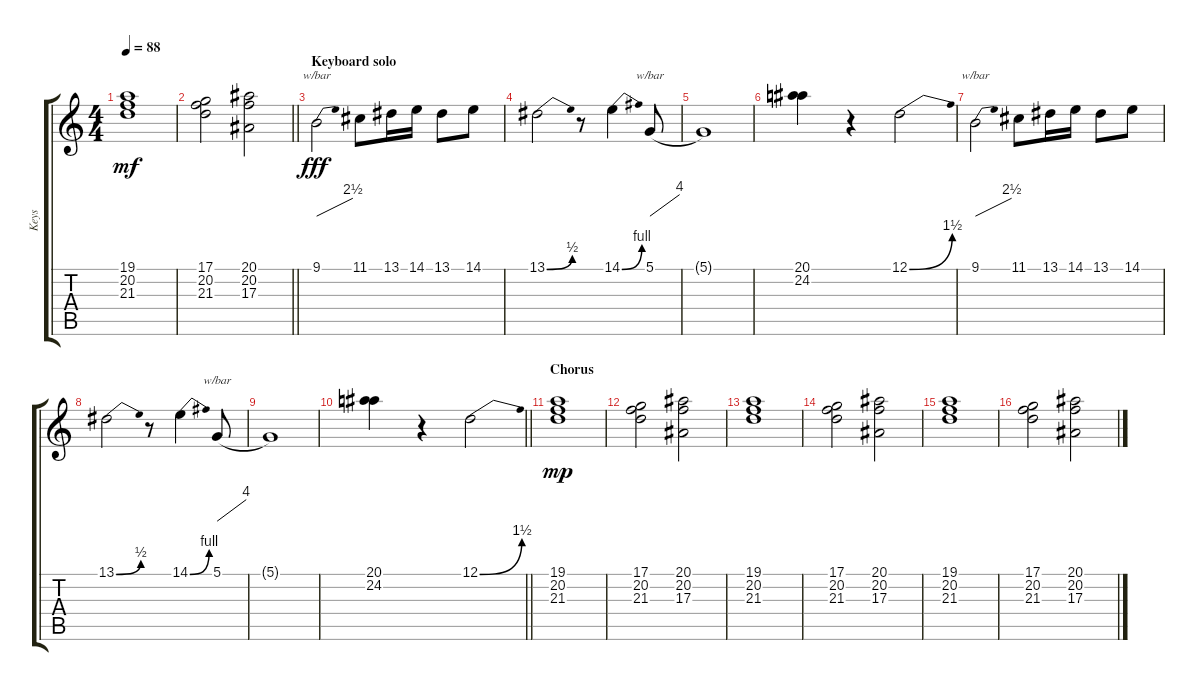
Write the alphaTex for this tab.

\track ("Keys" "Keys") {instrument choiraahs}
\staff {score tabs}
\tuning (D4 A3 F3 C3 G2 C2) {hide}
\ts (4 4)
\tempo 88
\clef g2
\ks c
(19.1 20.2 21.3).1{dy mf} |
\barLineRight lightlight
(17.1 20.2 21.3).2 (20.1 20.2 17.3).2 |
\section ("" "Keyboard solo")
9.1.2{tbe (dive default 0 0 60 10) dy fff} 11.1.8 13.1.16 14.1.16 13.1.8 14.1.8 |
13.1{be (bend 0 0 60 2)}.2 r.8 14.1{be (bend 0 0 60 4)}.4 5.1.8{tbe (dive default 0 0 60 16)} |
5.1{t}.1 |
(20.1 24.2).4 r.4 12.1{be (bend 0 0 60 6)}.2 |
9.1.2{tbe (dive default 0 0 60 10)} 11.1.8 13.1.16 14.1.16 13.1.8 14.1.8 |
13.1{be (bend 0 0 60 2)}.2 r.8 14.1{be (bend 0 0 60 4)}.4 5.1.8{tbe (dive default 0 0 60 16)} |
5.1{t}.1 |
\barLineRight lightlight
(20.1 24.2).4 r.4 12.1{be (bend 0 0 60 6)}.2 |
\section ("" "Chorus")
(19.1 20.2 21.3).1{dy mp} |
(17.1 20.2 21.3).2 (20.1 20.2 17.3).2 |
(19.1 20.2 21.3).1 |
(17.1 20.2 21.3).2 (20.1 20.2 17.3).2 |
(19.1 20.2 21.3).1 |
(17.1 20.2 21.3).2 (20.1 20.2 17.3).2
